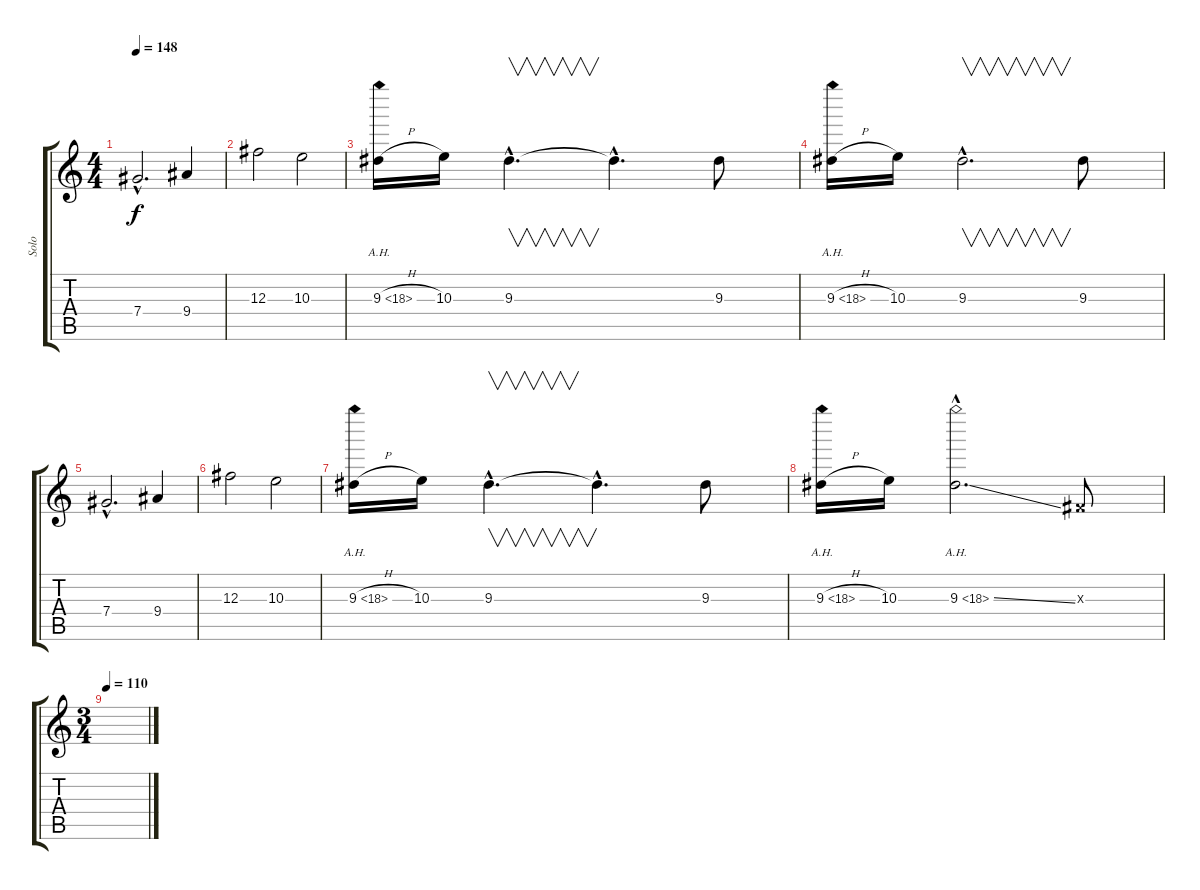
\track ("Solo" "Solo") {instrument distortionguitar}
\staff {score tabs}
\tuning (Eb4 Bb3 Gb3 Db3 Ab2 Eb2) {hide}
\ts (4 4)
\tempo 148
\clef g2
\ks c
7.4{hac}.2{d dy f} 9.4.4 |
12.3.2 10.3.2 |
9.3{ah 9 h}.16 10.3.16 9.3{hac}.4{v d} 9.3{hac t}.4{d} 9.3.8 |
9.3{ah 9 h}.16 10.3.16 9.3{hac}.2{v d} 9.3.8 |
7.4{hac}.2{d} 9.4.4 |
12.3.2 10.3.2 |
9.3{ah 9 h}.16 10.3.16 9.3{hac}.4{v d} 9.3{hac t}.4{d} 9.3.8 |
9.3{ah 9 h}.16 10.3.16 9.3{ah 9 ss hac}.2{d} 0.3{x}.8 |
\ts (3 4)
\tempo 110
